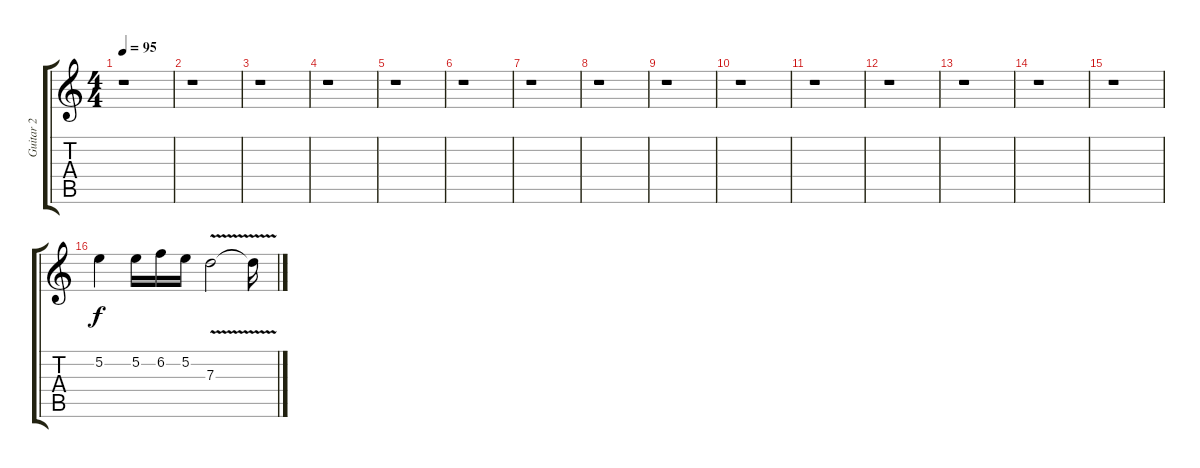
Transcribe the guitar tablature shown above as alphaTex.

\track ("Guitar 2" "Guitar 2") {instrument distortionguitar}
\staff {score tabs}
\tuning (E4 B3 G3 D3 A2 E2) {hide}
\ts (4 4)
\tempo 95
\clef g2
\ks c
r.1{dy f} |
r.1 |
r.1 |
r.1 |
r.1 |
r.1 |
r.1 |
r.1 |
r.1 |
r.1 |
r.1 |
r.1 |
r.1 |
r.1 |
r.1 |
5.2.4 5.2.16 6.2.16 5.2.16 7.3{v}.2 7.3{t}.16
